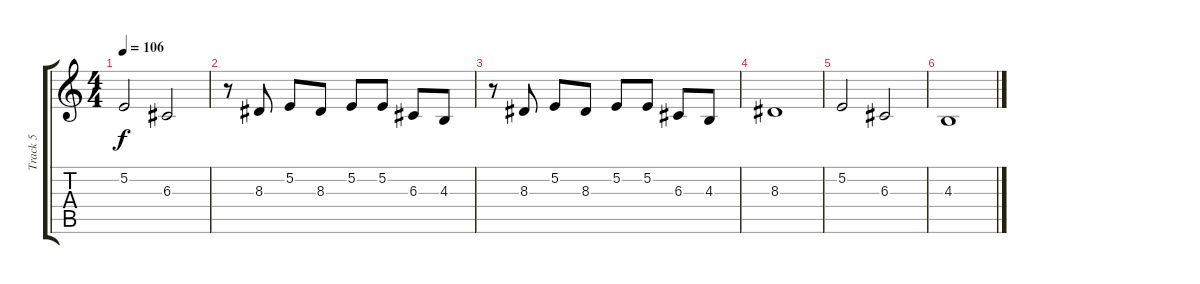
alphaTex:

\track ("Track 5" "Track 5") {instrument flute}
\staff {score tabs}
\tuning (E4 B3 G3 D3 A2 E2) {hide}
\ts (4 4)
\tempo 106
\clef g2
\ks c
5.2.2{dy f} 6.3.2 |
r.8 8.3.8 5.2.8 8.3.8 5.2.8 5.2.8 6.3.8 4.3.8 |
r.8 8.3.8 5.2.8 8.3.8 5.2.8 5.2.8 6.3.8 4.3.8 |
8.3.1 |
5.2.2 6.3.2 |
4.3.1
